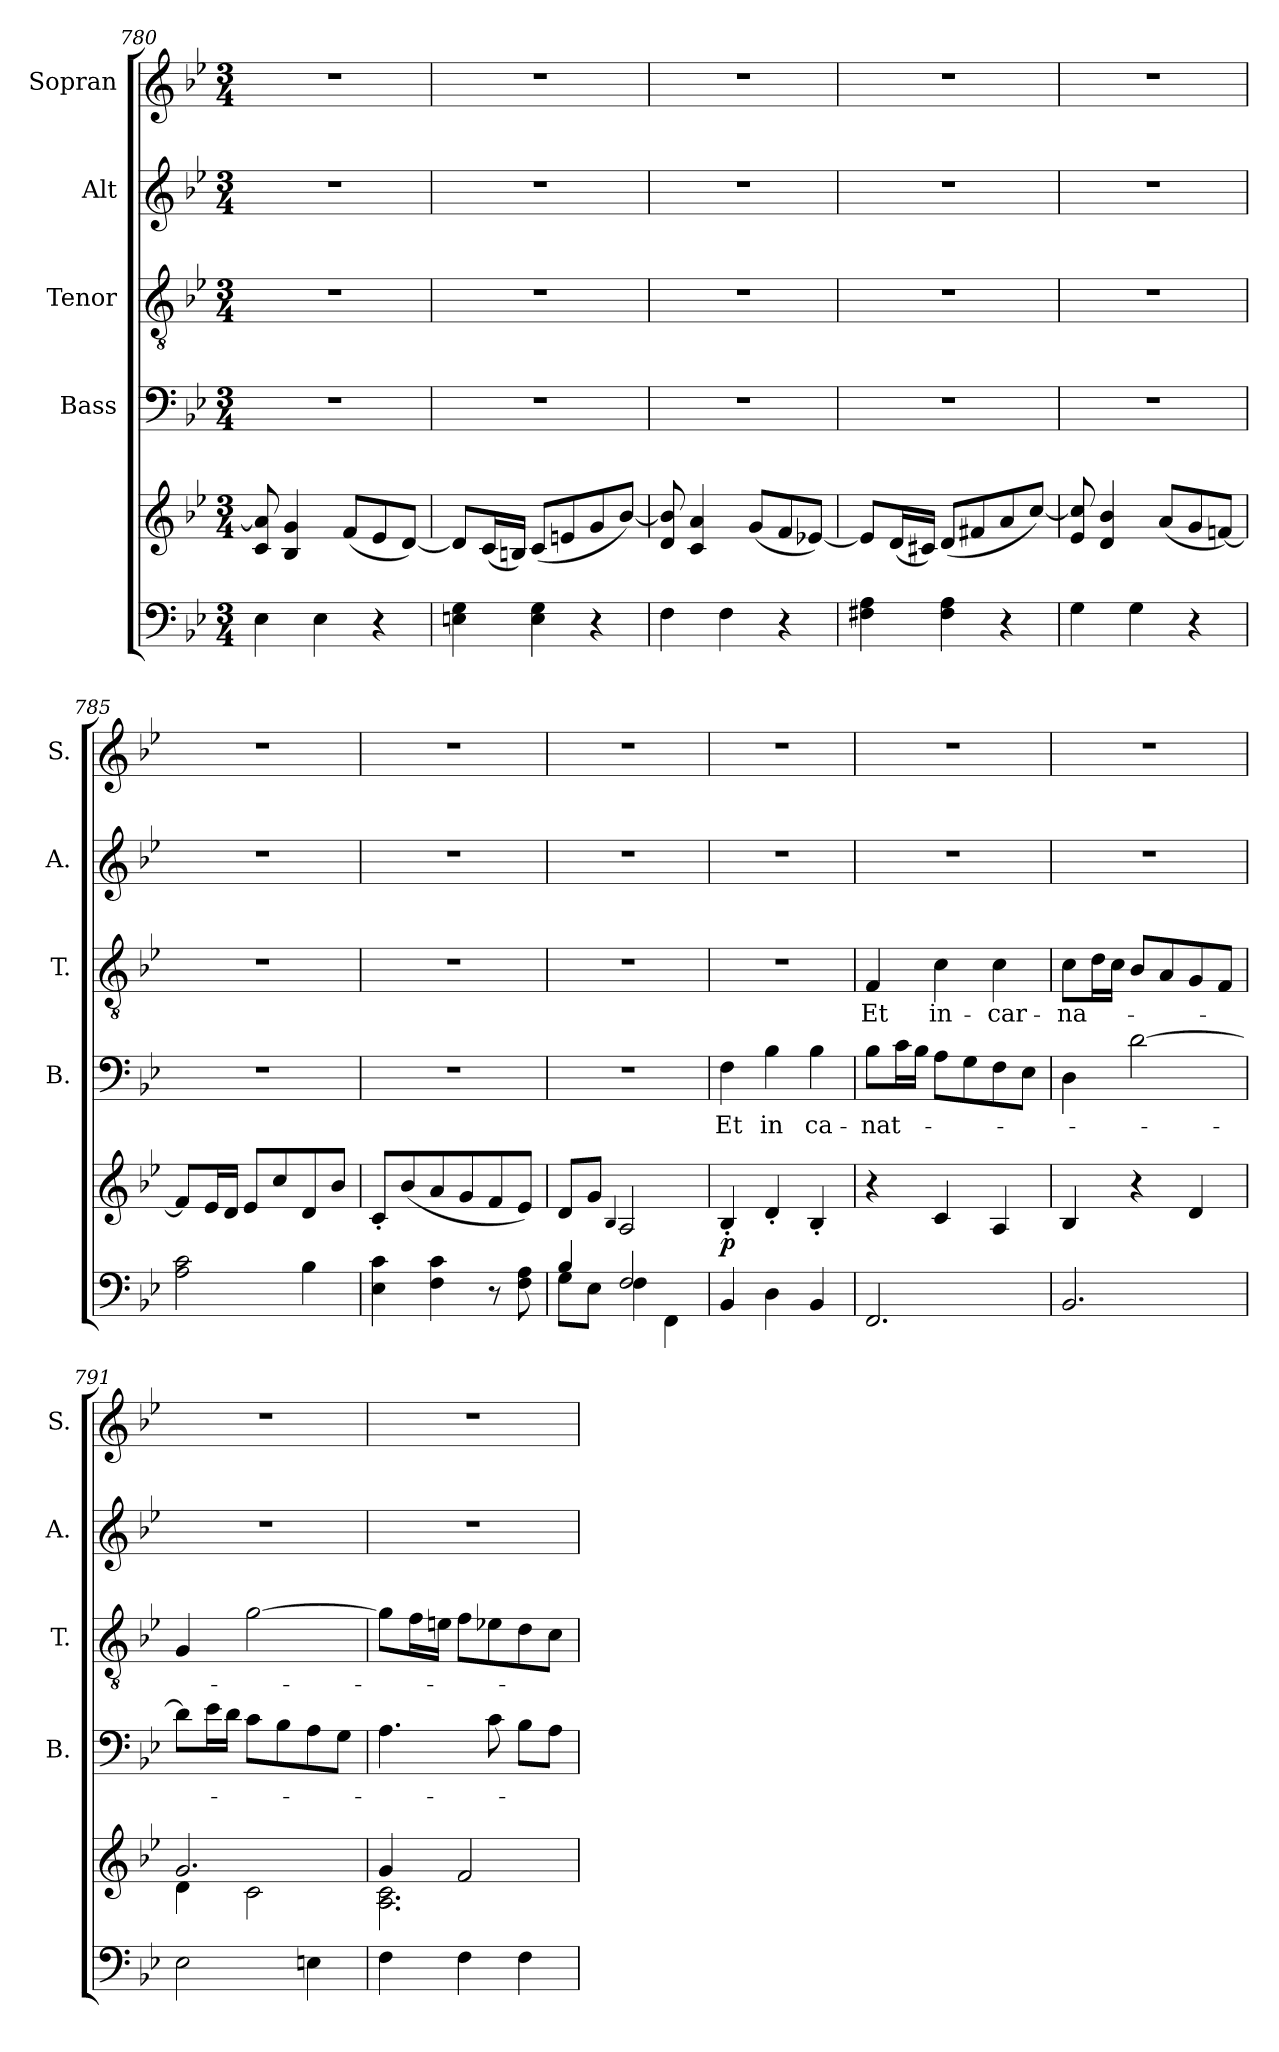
**kern	**kern	**dynam	**kern	**text	**kern	**text	**kern	**kern
*part5	*part5	*part5	*part4	*part4	*part3	*part3	*part2	*part1
*staff6	*staff5	*staff5/6	*staff4	*staff4	*staff3	*staff3	*staff2	*staff1
*	*	*	*I"Bass	*	*I"Tenor	*	*I"Alt	*I"Sopran
*	*	*	*I'B.	*	*I'T.	*	*I'A.	*I'S.
*clefF4	*clefG2	*	*clefF4	*	*clefGv2	*	*clefG2	*clefG2
*k[b-e-]	*k[b-e-]	*	*k[b-e-]	*	*k[b-e-]	*	*k[b-e-]	*k[b-e-]
*B-:	*B-:	*	*B-:	*	*B-:	*	*B-:	*B-:
*M3/4	*M3/4	*	*M3/4	*	*M3/4	*	*M3/4	*M3/4
=780	=780	=780	=780	=780	=780	=780	=780	=780
4E-\	8c/ 8a-/]	.	2.r	.	2.r	.	2.r	2.r
.	4B-/ 4g/	.	.	.	.	.	.	.
4E-\	.	.	.	.	.	.	.	.
.	(<8f/L	.	.	.	.	.	.	.
4r	8e-/	.	.	.	.	.	.	.
.	[8d/J)	.	.	.	.	.	.	.
=781	=781	=781	=781	=781	=781	=781	=781	=781
4En\ 4G\	8d/L]	.	2.r	.	2.r	.	2.r	2.r
.	(<16c/L	.	.	.	.	.	.	.
.	16Bn/JJ)	.	.	.	.	.	.	.
4E\ 4G\	(<8c/L	.	.	.	.	.	.	.
.	8en/	.	.	.	.	.	.	.
4r	8g/	.	.	.	.	.	.	.
.	[>8b-/J)	.	.	.	.	.	.	.
=782	=782	=782	=782	=782	=782	=782	=782	=782
4F\	8d/ 8b-/]	.	2.r	.	2.r	.	2.r	2.r
.	4c/ 4a/	.	.	.	.	.	.	.
4F\	.	.	.	.	.	.	.	.
.	(<8g/L	.	.	.	.	.	.	.
4r	8f/	.	.	.	.	.	.	.
.	[8e-X/J)	.	.	.	.	.	.	.
=783	=783	=783	=783	=783	=783	=783	=783	=783
4F#X\ 4A\	8e-/L]	.	2.r	.	2.r	.	2.r	2.r
.	(<16d/L	.	.	.	.	.	.	.
.	16c#X/JJ)	.	.	.	.	.	.	.
4F#\ 4A\	(<8d/L	.	.	.	.	.	.	.
.	8f#X/	.	.	.	.	.	.	.
4r	8a/	.	.	.	.	.	.	.
.	[>8cc/J)	.	.	.	.	.	.	.
!!LO:PB:g=z
=784	=784	=784	=784	=784	=784	=784	=784	=784
4G\	8e-/ 8cc/]	.	2.r	.	2.r	.	2.r	2.r
.	4d/ 4b-/	.	.	.	.	.	.	.
4G\	.	.	.	.	.	.	.	.
.	(<8a/L	.	.	.	.	.	.	.
4r	8g/	.	.	.	.	.	.	.
.	[8fn/J)	.	.	.	.	.	.	.
=785	=785	=785	=785	=785	=785	=785	=785	=785
2A\ 2c\	8f/L]	.	2.r	.	2.r	.	2.r	2.r
.	16e-/L	.	.	.	.	.	.	.
.	16d/JJ	.	.	.	.	.	.	.
.	8e-/L	.	.	.	.	.	.	.
.	8cc/	.	.	.	.	.	.	.
4B-\	8d/	.	.	.	.	.	.	.
.	8b-/J	.	.	.	.	.	.	.
=786	=786	=786	=786	=786	=786	=786	=786	=786
4E-\ 4c\	8c'</L	.	2.r	.	2.r	.	2.r	2.r
.	(<8b-/	.	.	.	.	.	.	.
4F\ 4c\	8a/	.	.	.	.	.	.	.
.	8g/	.	.	.	.	.	.	.
8r	8f/	.	.	.	.	.	.	.
8F\ 8A\	8e-/J)	.	.	.	.	.	.	.
=787	=787	=787	=787	=787	=787	=787	=787	=787
*^	*	*	*	*	*	*	*	*
4B-/	8G\L	8d/L	.	2.r	.	2.r	.	2.r	2.r
.	8E-\J	8g/J	.	.	.	.	.	.	.
.	.	4qqB-/	.	.	.	.	.	.	.
2F/	4F\	2A/	.	.	.	.	.	.	.
.	4FF\	.	.	.	.	.	.	.	.
=788	=788	=788	=788	=788	=788	=788	=788	=788	=788
!	!	!	!LO:DY:b	!	!LO:LY:b	!	!	!	!
*v	*v	*	*	*	*	*	*	*	*
4BB-/	4B-'</	p	4F\	Et	2.r	.	2.r	2.r
!	!	!	!	!LO:LY:b	!	!	!	!
4D\	4d'</	.	4B-\	in	.	.	.	.
!	!	!	!	!LO:LY:b	!	!	!	!
4BB-/	4B-'</	.	4B-\	ca-	.	.	.	.
=789	=789	=789	=789	=789	=789	=789	=789	=789
!	!	!	!	!LO:LY:b	!	!LO:LY:b	!	!
2.FF/	4r	.	8B-\L	-nat-	4F/	Et	2.r	2.r
.	.	.	16c\L	.	.	.	.	.
.	.	.	16B-\JJ	.	.	.	.	.
!	!	!	!	!	!	!LO:LY:b	!	!
.	4c/	.	8A\L	.	4c\	in-	.	.
.	.	.	8G\	.	.	.	.	.
!	!	!	!	!	!	!LO:LY:b	!	!
.	4A/	.	8F\	.	4c\	-car-	.	.
.	.	.	8E-\J	.	.	.	.	.
!!LO:LB:g=z
=790	=790	=790	=790	=790	=790	=790	=790	=790
!	!	!	!	!	!	!LO:LY:b	!	!
2.BB-/	4B-/	.	4D\	.	8c\L	-na-	2.r	2.r
.	.	.	.	.	16d\L	.	.	.
.	.	.	.	.	16c\JJ	.	.	.
.	4r	.	[2d\	.	8B-/L	.	.	.
.	.	.	.	.	8A/	.	.	.
.	4d/	.	.	.	8G/	.	.	.
.	.	.	.	.	8F/J	.	.	.
=791	=791	=791	=791	=791	=791	=791	=791	=791
*	*^	*	*	*	*	*	*	*
2E-\	2.g/	4d\	.	8d\L]	.	4G/	.	2.r	2.r
.	.	.	.	16e-\L	.	.	.	.	.
.	.	.	.	16d\JJ	.	.	.	.	.
.	.	2c\	.	8c\L	.	[2g\	.	.	.
.	.	.	.	8B-\	.	.	.	.	.
4En\	.	.	.	8A\	.	.	.	.	.
.	.	.	.	8G\J	.	.	.	.	.
=792	=792	=792	=792	=792	=792	=792	=792	=792	=792
4F\	4g/	2.A\ 2.c\	.	4.A\	.	8g\L]	.	2.r	2.r
.	.	.	.	.	.	16f\L	.	.	.
.	.	.	.	.	.	16en\JJ	.	.	.
4F\	2f/	.	.	.	.	8f\L	.	.	.
.	.	.	.	8c\	.	8e-X\	.	.	.
4F\	.	.	.	8B-\L	.	8d\	.	.	.
.	.	.	.	8A\J	.	8c\J	.	.	.
*	*v	*v	*	*	*	*	*	*	*
=	=	=	=	=	=	=	=	=
*-	*-	*-	*-	*-	*-	*-	*-	*-
